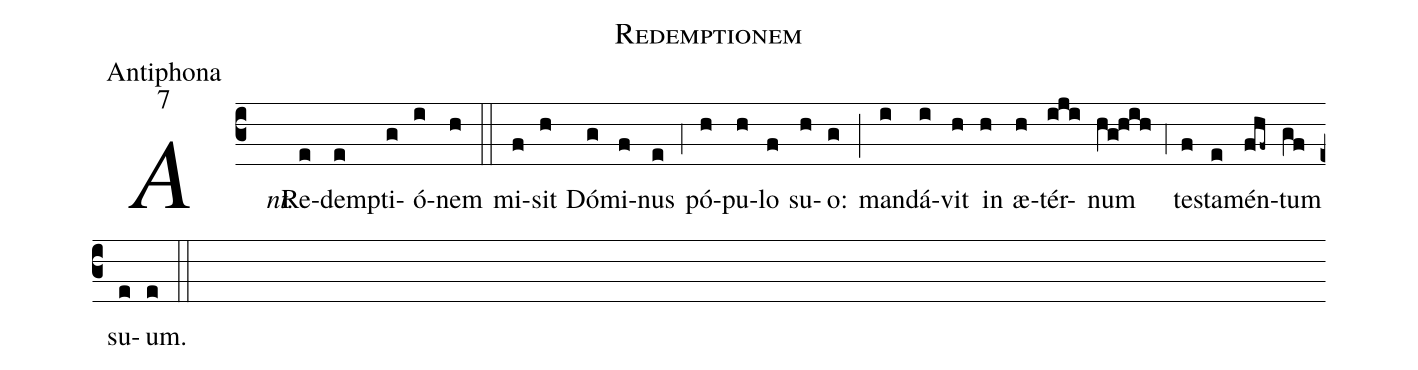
name:Redemptionem;
office-part:Antiphona;
mode:7;
%%
(c3) <i>Ant.</i>() Re(e)demp(e)ti(g)ó(i)nem(h) (::)
mi(f)sit(h) Dó(g)mi(f)nus(e) (,4) pó(h)pu(h)lo(f) su(h)o:(g) (;) man(i)dá(i)vit(h) in(h) æ(h)tér(iji)num(hg!hih) (,4) te(f)sta(e)mén(fhf~)tum(gf) su(e)um.(e) (::)
